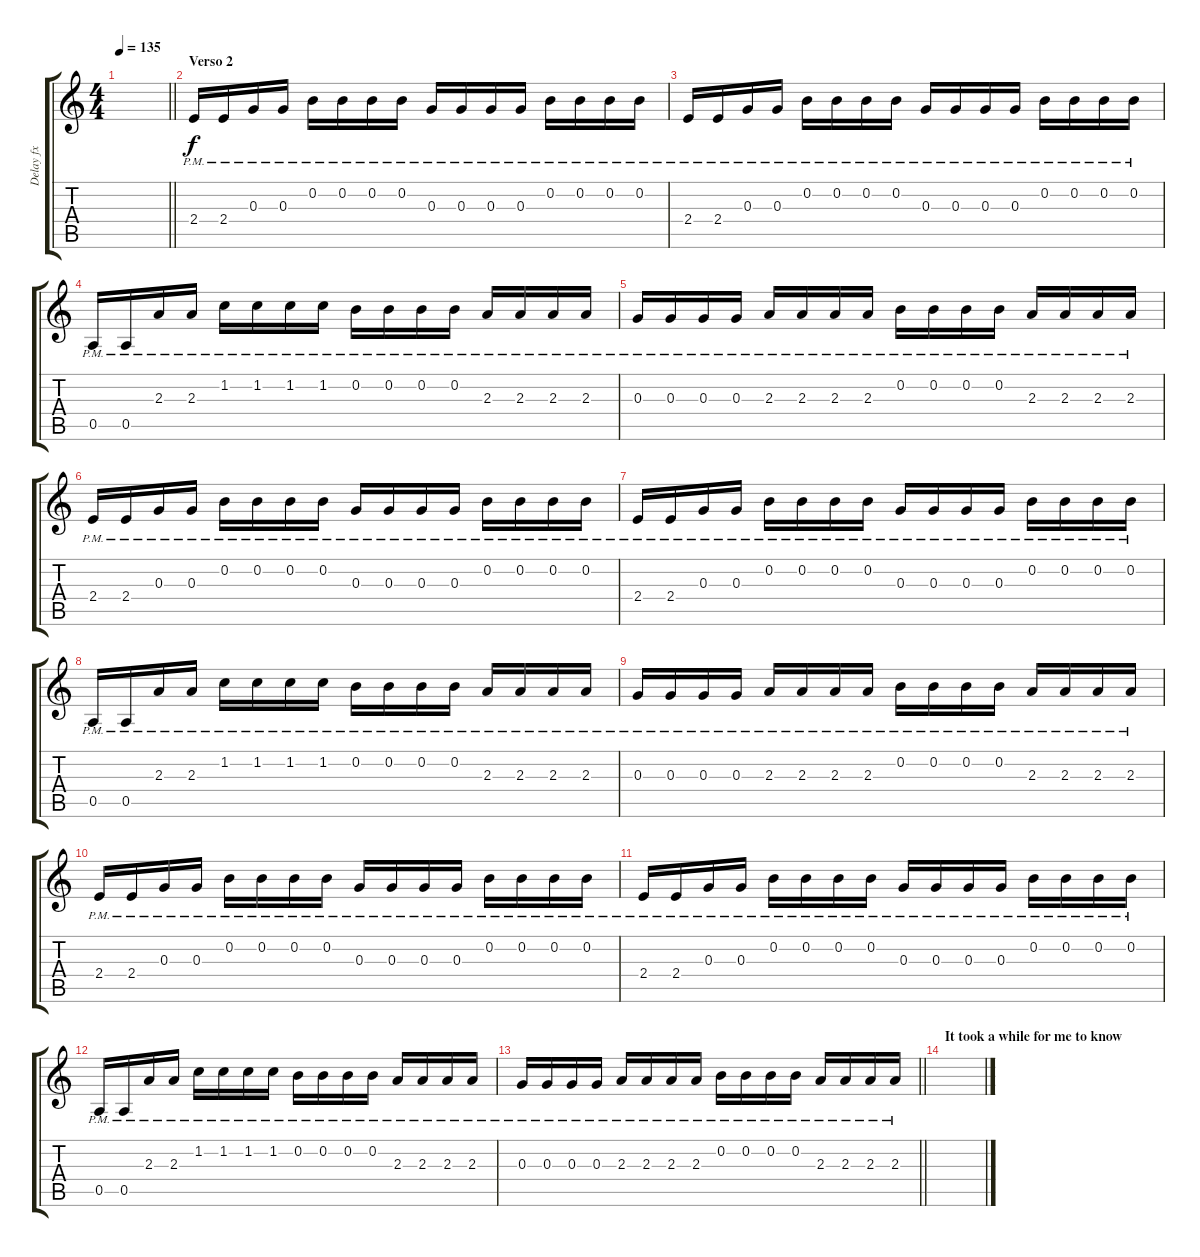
\track ("Delay fx" "Delay fx") {instrument electricguitarclean}
\staff {score tabs}
\tuning (E4 B3 G3 D3 A2 E2) {hide}
\ts (4 4)
\tempo 135
\clef g2
\barLineRight lightlight
\ks c
|
\section ("" "Verso 2")
2.4{pm}.16 2.4{pm}.16 0.3{pm}.16 0.3{pm}.16 0.2{pm}.16 0.2{pm}.16 0.2{pm}.16 0.2{pm}.16 0.3{pm}.16 0.3{pm}.16 0.3{pm}.16 0.3{pm}.16 0.2{pm}.16 0.2{pm}.16 0.2{pm}.16 0.2{pm}.16 |
2.4{pm}.16 2.4{pm}.16 0.3{pm}.16 0.3{pm}.16 0.2{pm}.16 0.2{pm}.16 0.2{pm}.16 0.2{pm}.16 0.3{pm}.16 0.3{pm}.16 0.3{pm}.16 0.3{pm}.16 0.2{pm}.16 0.2{pm}.16 0.2{pm}.16 0.2{pm}.16 |
0.5{pm}.16 0.5{pm}.16 2.3{pm}.16 2.3{pm}.16 1.2{pm}.16 1.2{pm}.16 1.2{pm}.16 1.2{pm}.16 0.2{pm}.16 0.2{pm}.16 0.2{pm}.16 0.2{pm}.16 2.3{pm}.16 2.3{pm}.16 2.3{pm}.16 2.3{pm}.16 |
0.3{pm}.16 0.3{pm}.16 0.3{pm}.16 0.3{pm}.16 2.3{pm}.16 2.3{pm}.16 2.3{pm}.16 2.3{pm}.16 0.2{pm}.16 0.2{pm}.16 0.2{pm}.16 0.2{pm}.16 2.3{pm}.16 2.3{pm}.16 2.3{pm}.16 2.3{pm}.16 |
2.4{pm}.16 2.4{pm}.16 0.3{pm}.16 0.3{pm}.16 0.2{pm}.16 0.2{pm}.16 0.2{pm}.16 0.2{pm}.16 0.3{pm}.16 0.3{pm}.16 0.3{pm}.16 0.3{pm}.16 0.2{pm}.16 0.2{pm}.16 0.2{pm}.16 0.2{pm}.16 |
2.4{pm}.16 2.4{pm}.16 0.3{pm}.16 0.3{pm}.16 0.2{pm}.16 0.2{pm}.16 0.2{pm}.16 0.2{pm}.16 0.3{pm}.16 0.3{pm}.16 0.3{pm}.16 0.3{pm}.16 0.2{pm}.16 0.2{pm}.16 0.2{pm}.16 0.2{pm}.16 |
0.5{pm}.16 0.5{pm}.16 2.3{pm}.16 2.3{pm}.16 1.2{pm}.16 1.2{pm}.16 1.2{pm}.16 1.2{pm}.16 0.2{pm}.16 0.2{pm}.16 0.2{pm}.16 0.2{pm}.16 2.3{pm}.16 2.3{pm}.16 2.3{pm}.16 2.3{pm}.16 |
0.3{pm}.16 0.3{pm}.16 0.3{pm}.16 0.3{pm}.16 2.3{pm}.16 2.3{pm}.16 2.3{pm}.16 2.3{pm}.16 0.2{pm}.16 0.2{pm}.16 0.2{pm}.16 0.2{pm}.16 2.3{pm}.16 2.3{pm}.16 2.3{pm}.16 2.3{pm}.16 |
2.4{pm}.16 2.4{pm}.16 0.3{pm}.16 0.3{pm}.16 0.2{pm}.16 0.2{pm}.16 0.2{pm}.16 0.2{pm}.16 0.3{pm}.16 0.3{pm}.16 0.3{pm}.16 0.3{pm}.16 0.2{pm}.16 0.2{pm}.16 0.2{pm}.16 0.2{pm}.16 |
2.4{pm}.16 2.4{pm}.16 0.3{pm}.16 0.3{pm}.16 0.2{pm}.16 0.2{pm}.16 0.2{pm}.16 0.2{pm}.16 0.3{pm}.16 0.3{pm}.16 0.3{pm}.16 0.3{pm}.16 0.2{pm}.16 0.2{pm}.16 0.2{pm}.16 0.2{pm}.16 |
0.5{pm}.16 0.5{pm}.16 2.3{pm}.16 2.3{pm}.16 1.2{pm}.16 1.2{pm}.16 1.2{pm}.16 1.2{pm}.16 0.2{pm}.16 0.2{pm}.16 0.2{pm}.16 0.2{pm}.16 2.3{pm}.16 2.3{pm}.16 2.3{pm}.16 2.3{pm}.16 |
\barLineRight lightlight
0.3{pm}.16 0.3{pm}.16 0.3{pm}.16 0.3{pm}.16 2.3{pm}.16 2.3{pm}.16 2.3{pm}.16 2.3{pm}.16 0.2{pm}.16 0.2{pm}.16 0.2{pm}.16 0.2{pm}.16 2.3{pm}.16 2.3{pm}.16 2.3{pm}.16 2.3{pm}.16 |
\section ("" "It took a while for me to know")
